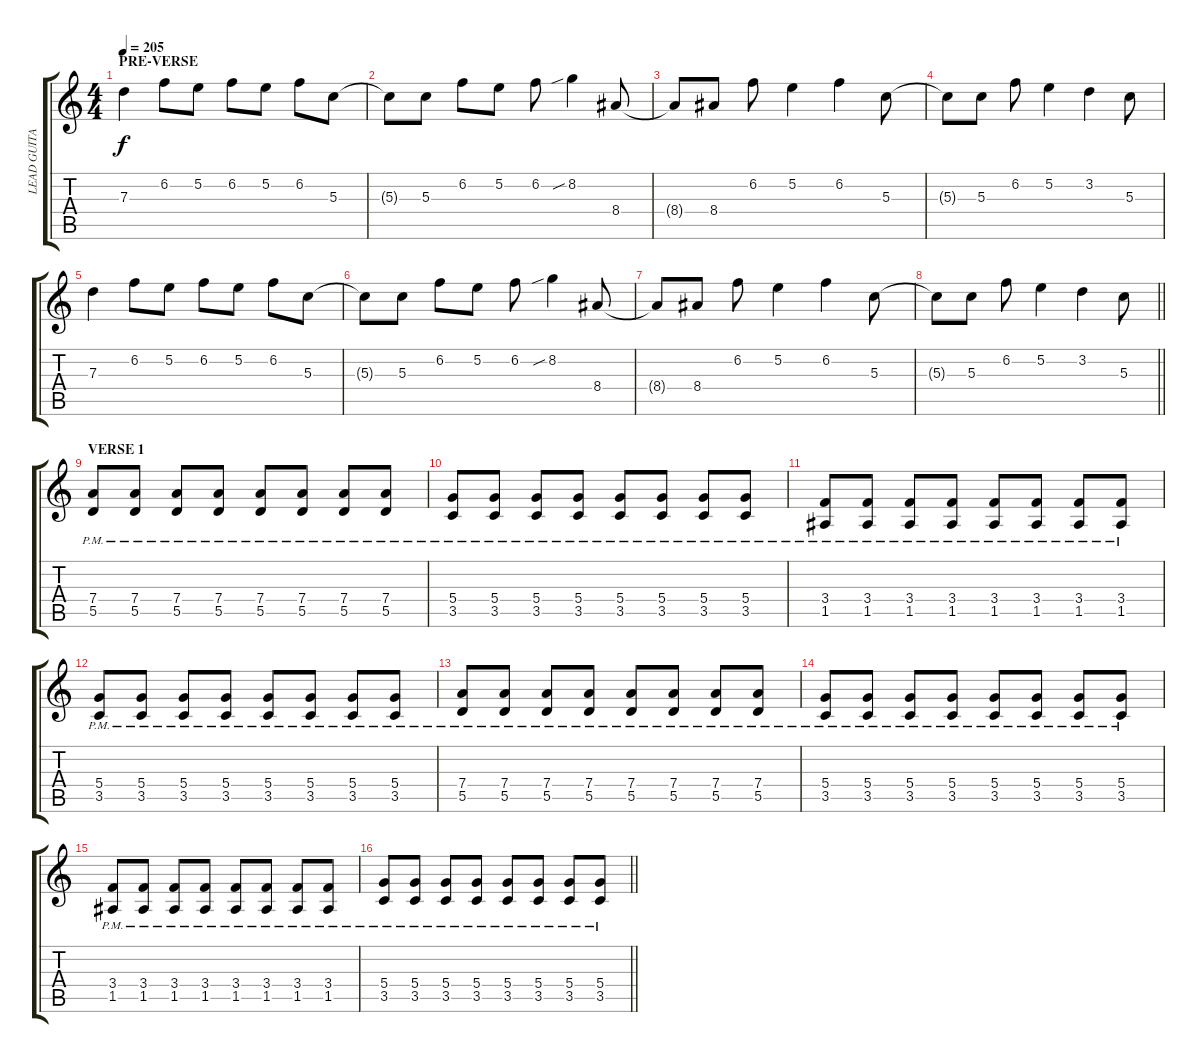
\track ("LEAD GUITAR" "LEAD GUITA") {instrument distortionguitar}
\staff {score tabs}
\tuning (E4 B3 G3 D3 A2 E2) {hide}
\ts (4 4)
\section ("" "PRE-VERSE")
\tempo 205
\clef g2
\ks c
7.3.4{dy f} 6.2.8 5.2.8 6.2.8 5.2.8 6.2.8 5.3.8 |
5.3{t}.8 5.3.8 6.2.8 5.2.8 6.2.8 8.2{sib}.4 8.4.8 |
8.4{t}.8 8.4.8 6.2.8 5.2.4 6.2.4 5.3.8 |
5.3{t}.8 5.3.8 6.2.8 5.2.4 3.2.4 5.3.8 |
7.3.4 6.2.8 5.2.8 6.2.8 5.2.8 6.2.8 5.3.8 |
5.3{t}.8 5.3.8 6.2.8 5.2.8 6.2.8 8.2{sib}.4 8.4.8 |
8.4{t}.8 8.4.8 6.2.8 5.2.4 6.2.4 5.3.8 |
\barLineRight lightlight
5.3{t}.8 5.3.8 6.2.8 5.2.4 3.2.4 5.3.8 |
\section ("" "VERSE 1")
(7.4{pm} 5.5{pm}).8 (7.4{pm} 5.5{pm}).8 (7.4{pm} 5.5{pm}).8 (7.4{pm} 5.5{pm}).8 (7.4{pm} 5.5{pm}).8 (7.4{pm} 5.5{pm}).8 (7.4{pm} 5.5{pm}).8 (7.4{pm} 5.5{pm}).8 |
(5.4{pm} 3.5{pm}).8 (5.4{pm} 3.5{pm}).8 (5.4{pm} 3.5{pm}).8 (5.4{pm} 3.5{pm}).8 (5.4{pm} 3.5{pm}).8 (5.4{pm} 3.5{pm}).8 (5.4{pm} 3.5{pm}).8 (5.4{pm} 3.5{pm}).8 |
(3.4{pm} 1.5{pm}).8 (3.4{pm} 1.5{pm}).8 (3.4{pm} 1.5{pm}).8 (3.4{pm} 1.5{pm}).8 (3.4{pm} 1.5{pm}).8 (3.4{pm} 1.5{pm}).8 (3.4{pm} 1.5{pm}).8 (3.4{pm} 1.5{pm}).8 |
(5.4{pm} 3.5{pm}).8 (5.4{pm} 3.5{pm}).8 (5.4{pm} 3.5{pm}).8 (5.4{pm} 3.5{pm}).8 (5.4{pm} 3.5{pm}).8 (5.4{pm} 3.5{pm}).8 (5.4{pm} 3.5{pm}).8 (5.4{pm} 3.5{pm}).8 |
(7.4{pm} 5.5{pm}).8 (7.4{pm} 5.5{pm}).8 (7.4{pm} 5.5{pm}).8 (7.4{pm} 5.5{pm}).8 (7.4{pm} 5.5{pm}).8 (7.4{pm} 5.5{pm}).8 (7.4{pm} 5.5{pm}).8 (7.4{pm} 5.5{pm}).8 |
(5.4{pm} 3.5{pm}).8 (5.4{pm} 3.5{pm}).8 (5.4{pm} 3.5{pm}).8 (5.4{pm} 3.5{pm}).8 (5.4{pm} 3.5{pm}).8 (5.4{pm} 3.5{pm}).8 (5.4{pm} 3.5{pm}).8 (5.4{pm} 3.5{pm}).8 |
(3.4{pm} 1.5{pm}).8 (3.4{pm} 1.5{pm}).8 (3.4{pm} 1.5{pm}).8 (3.4{pm} 1.5{pm}).8 (3.4{pm} 1.5{pm}).8 (3.4{pm} 1.5{pm}).8 (3.4{pm} 1.5{pm}).8 (3.4{pm} 1.5{pm}).8 |
\barLineRight lightlight
(5.4{pm} 3.5{pm}).8 (5.4{pm} 3.5{pm}).8 (5.4{pm} 3.5{pm}).8 (5.4{pm} 3.5{pm}).8 (5.4{pm} 3.5{pm}).8 (5.4{pm} 3.5{pm}).8 (5.4{pm} 3.5{pm}).8 (5.4{pm} 3.5{pm}).8
